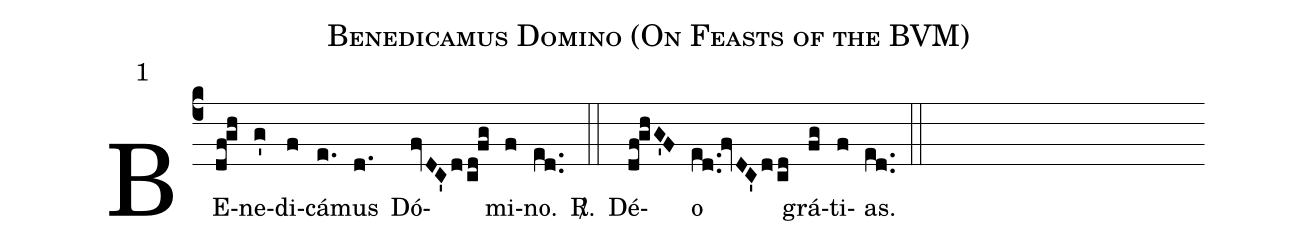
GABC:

name:Benedicamus Domino (On Feasts of the BVM);
office-part:Toni Communes;
mode:1;
annotation: 1;
%%
(c4)BE(df!gh)ne(g')di(f)cá(e.)mus(d.) Dó(fvDC'd/cd!fg)mi(f)no.(ed..)
<sp>R/</sp>.(::) Dé(df!ghG'F)o(ed..!fvDC'd/cd) grá(fg)ti(f)as.(ed..) (::)
